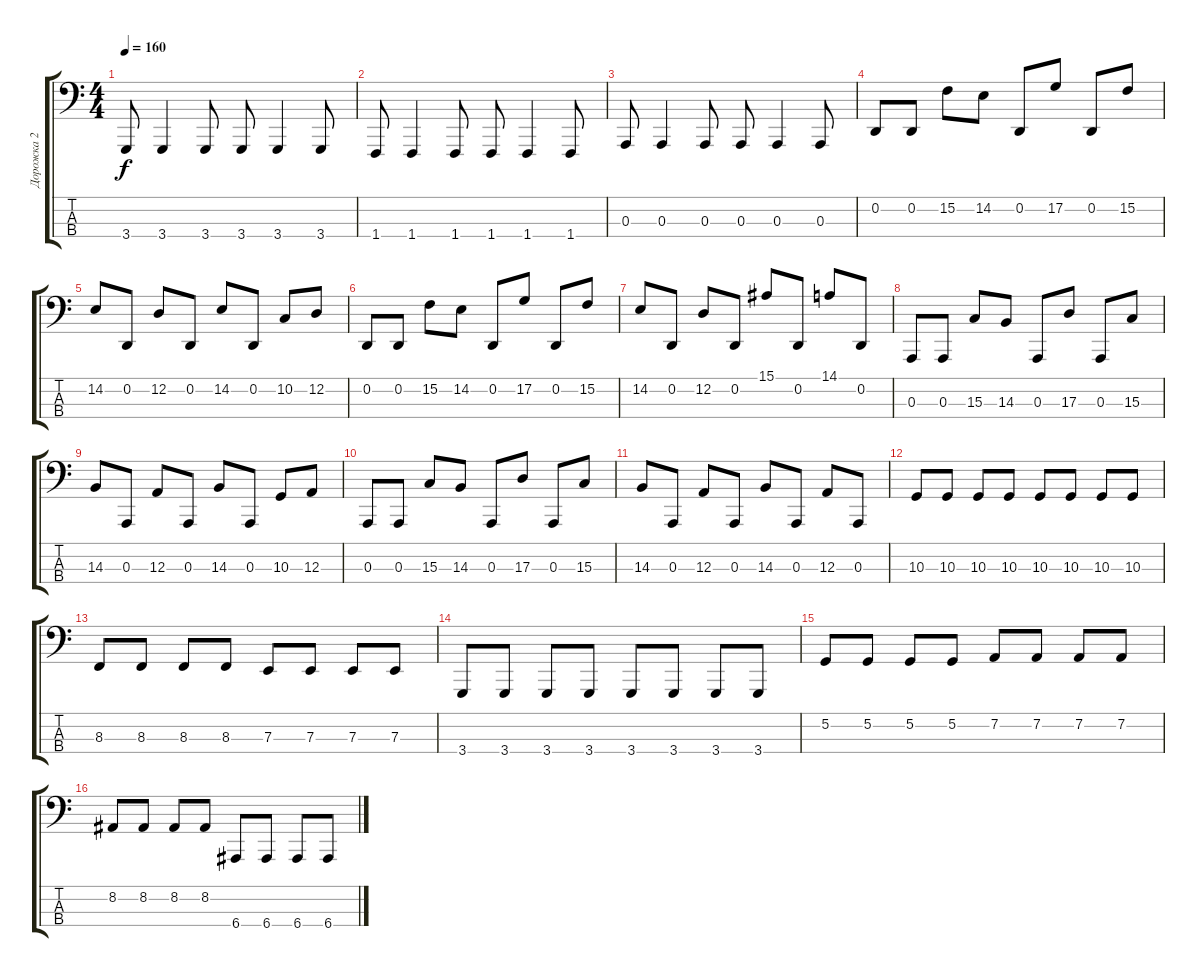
\track ("Дорожка 2" "Дорожка 2") {instrument lead8bassandlead}
\staff {score tabs}
\tuning (G2 D2 A1 E1) {hide}
\ts (4 4)
\tempo 160
\clef f4
\ks c
3.4.8{dy f} 3.4.4 3.4.8 3.4.8 3.4.4 3.4.8 |
1.4.8 1.4.4 1.4.8 1.4.8 1.4.4 1.4.8 |
0.3.8 0.3.4 0.3.8 0.3.8 0.3.4 0.3.8 |
0.2.8 0.2.8 15.2.8 14.2.8 0.2.8 17.2.8 0.2.8 15.2.8 |
14.2.8 0.2.8 12.2.8 0.2.8 14.2.8 0.2.8 10.2.8 12.2.8 |
0.2.8 0.2.8 15.2.8 14.2.8 0.2.8 17.2.8 0.2.8 15.2.8 |
14.2.8 0.2.8 12.2.8 0.2.8 15.1.8 0.2.8 14.1.8 0.2.8 |
0.3.8 0.3.8 15.3.8 14.3.8 0.3.8 17.3.8 0.3.8 15.3.8 |
14.3.8 0.3.8 12.3.8 0.3.8 14.3.8 0.3.8 10.3.8 12.3.8 |
0.3.8 0.3.8 15.3.8 14.3.8 0.3.8 17.3.8 0.3.8 15.3.8 |
14.3.8 0.3.8 12.3.8 0.3.8 14.3.8 0.3.8 12.3.8 0.3.8 |
10.3.8 10.3.8 10.3.8 10.3.8 10.3.8 10.3.8 10.3.8 10.3.8 |
8.3.8 8.3.8 8.3.8 8.3.8 7.3.8 7.3.8 7.3.8 7.3.8 |
3.4.8 3.4.8 3.4.8 3.4.8 3.4.8 3.4.8 3.4.8 3.4.8 |
5.2.8 5.2.8 5.2.8 5.2.8 7.2.8 7.2.8 7.2.8 7.2.8 |
8.2.8 8.2.8 8.2.8 8.2.8 6.4.8 6.4.8 6.4.8 6.4.8
